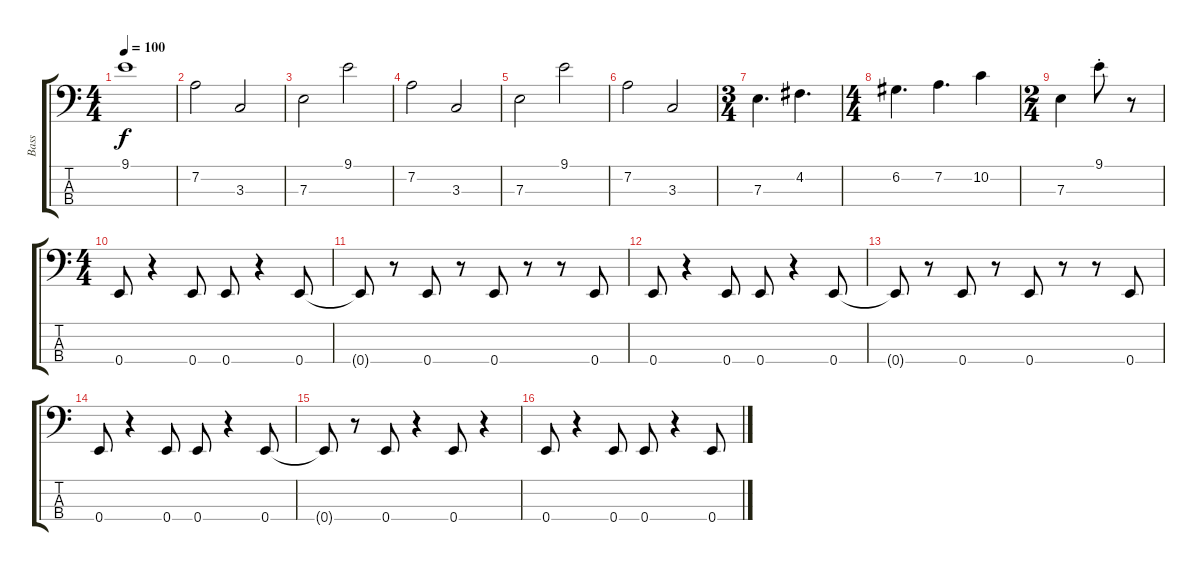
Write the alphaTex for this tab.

\track ("Bass" "Bass") {instrument electricbassfinger}
\staff {score tabs}
\tuning (G2 D2 A1 E1) {hide}
\ts (4 4)
\tempo 100
\clef f4
\ks c
9.1.1{dy f} |
7.2.2 3.3.2 |
7.3.2 9.1.2 |
7.2.2 3.3.2 |
7.3.2 9.1.2 |
7.2.2 3.3.2 |
\ts (3 4)
7.3.4{d} 4.2.4{d} |
\ts (4 4)
6.2.4{d} 7.2.4{d} 10.2.4 |
\ts (2 4)
7.3.4 9.1{st}.8 r.8 |
\ts (4 4)
0.4.8 r.4 0.4.8 0.4.8 r.4 0.4.8 |
0.4{t}.8 r.8 0.4.8 r.8 0.4.8 r.8 r.8 0.4.8 |
0.4.8 r.4 0.4.8 0.4.8 r.4 0.4.8 |
0.4{t}.8 r.8 0.4.8 r.8 0.4.8 r.8 r.8 0.4.8 |
0.4.8 r.4 0.4.8 0.4.8 r.4 0.4.8 |
0.4{t}.8 r.8 0.4.8 r.4 0.4.8 r.4 |
0.4.8 r.4 0.4.8 0.4.8 r.4 0.4.8
